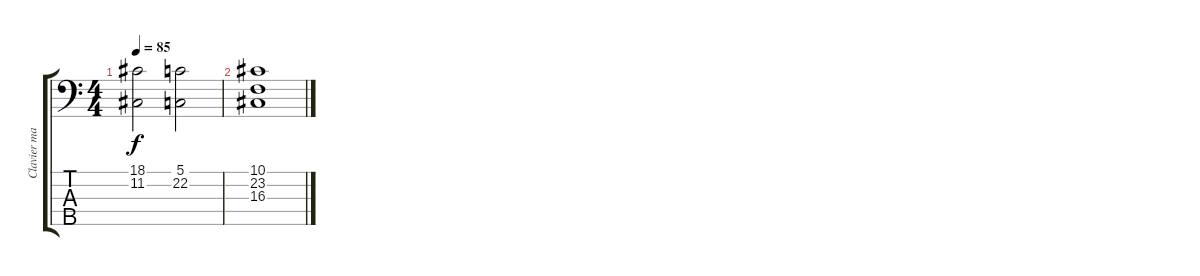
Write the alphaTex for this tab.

\track ("Clavier main gauche 1" "Clavier ma") {instrument stringensemble2}
\staff {score tabs}
\tuning (G2 D2 A1 E1 B0) {hide}
\ts (4 4)
\tempo 85
\clef f4
\ks c
(18.1 11.2).2{dy f} (5.1 22.2).2 |
(10.1 23.2 16.3).1
